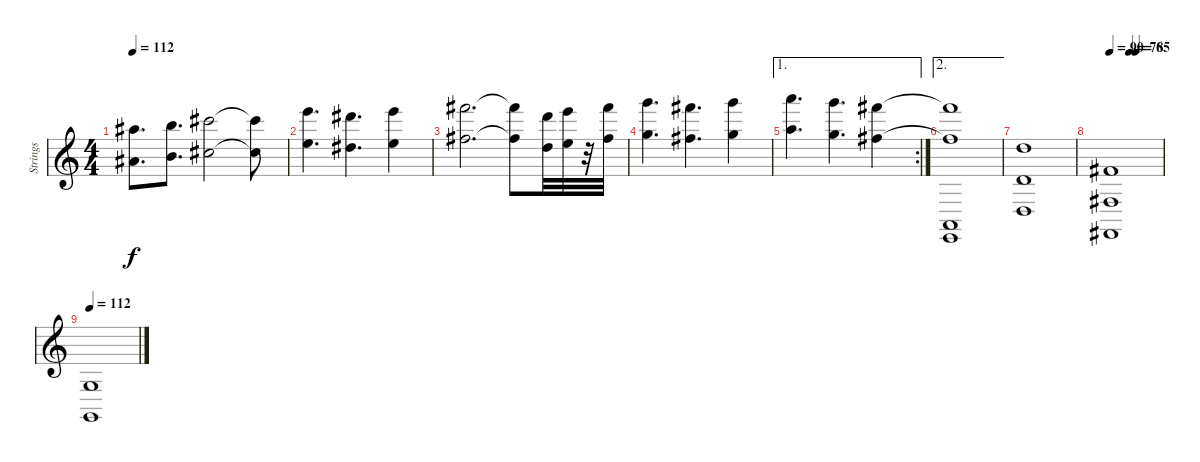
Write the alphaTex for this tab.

\track ("Strings" "Strings") {instrument stringensemble1}
\staff {score}
\tuning (E4 B3 G3 D3 A2 E2) {hide}
\ts (4 4)
\tempo 112
\clef g2
\ks c
(18.1 20.4).8{d dy f} (19.1 21.4).8{d} (21.1 23.4).2 (21.1{t} 23.4{t}).8 |
(24.1 21.3).4{d} (23.1 20.3).4{d} (24.1 21.3).4 |
(26.1 23.3).2{d} (26.1{t} 23.3{t}).8 (22.1 24.4).32 (24.1 21.3).32 r.32 (26.1 23.3).32 |
(27.1 24.3).4{d} (26.1 23.3).4{d} (27.1 24.3).4 |
\ae 1
\rc 2
(29.1 22.2).4{d} (27.1 24.3).4{d} (26.1 23.3).4 |
\ae 2
(26.1{t} 23.3{t} 0.5 0.6).1 |
(10.1 12.4 10.6).1 |
\tempo 90
\tempo (78 0.375)
\tempo (65 0.5)
(2.1 4.4 2.6).1 |
\tempo 112
(0.3 3.6).1
